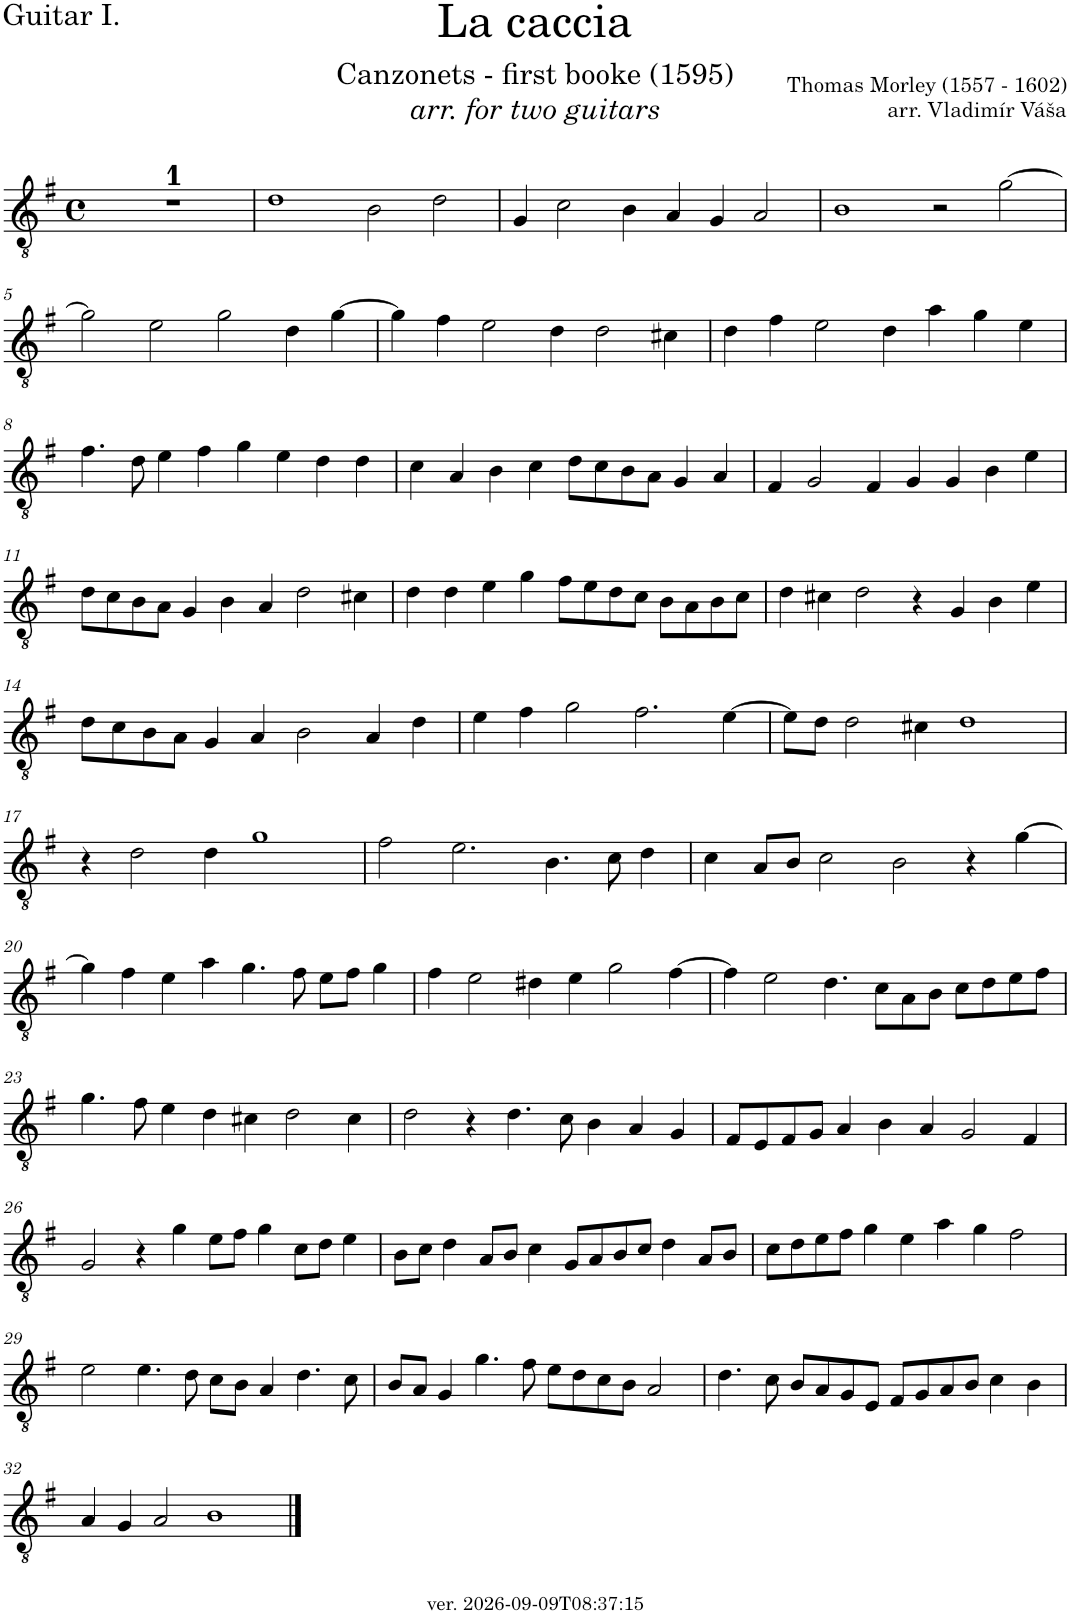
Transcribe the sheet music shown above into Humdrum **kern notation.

**kern
*part1
*staff1
*I"I.
*I'I.
*clefGv2
*k[f#]
*M4/2
*met(c)
=1
0r
=2
1d
2B\
2d\
=3
4G/
2c\
4B\
4A/
4G/
2A/
=4
1B
2r
[2g\
!!LO:LB:g=z
=5
2g\]
2e\
2g\
4d\
[4g\
=6
4g\]
4f#\
2e\
4d\
2d\
4c#X\
=7
4d\
4f#\
2e\
4d\
4a\
4g\
4e\
!!LO:LB:g=z
=8
4.f#\
8d\
4e\
4f#\
4g\
4e\
4d\
4d\
=9
4c\
4A/
4B\
4c\
8d\L
8c\
8B\
8A\J
4G/
4A/
=10
4F#/
2G/
4F#/
4G/
4G/
4B\
4e\
!!LO:LB:g=z
=11
8d\L
8c\
8B\
8A\J
4G/
4B\
4A/
2d\
4c#X\
=12
4d\
4d\
4e\
4g\
8f#\L
8e\
8d\
8c\J
8B\L
8A\
8B\
8c\J
=13
4d\
4c#X\
2d\
4r
4G/
4B\
4e\
!!LO:LB:g=z
=14
8d\L
8c\
8B\
8A\J
4G/
4A/
2B\
4A/
4d\
=15
4e\
4f#\
2g\
2.f#\
[4e\
=16
8e\L]
8d\J
2d\
4c#X\
1d
!!LO:LB:g=z
=17
4r
2d\
4d\
1g
=18
2f#\
2.e\
4.B\
8c\
4d\
=19
4c\
8A/L
8B/J
2c\
2B\
4r
[4g\
!!LO:LB:g=z
=20
4g\]
4f#\
4e\
4a\
4.g\
8f#\
8e\L
8f#\J
4g\
=21
4f#\
2e\
4d#X\
4e\
2g\
[4f#\
=22
4f#\]
2e\
4.d\
8c\L
8A\
8B\J
8c\L
8d\
8e\
8f#\J
!!LO:LB:g=z
=23
4.g\
8f#\
4e\
4d\
4c#X\
2d\
4c#\
=24
2d\
4r
4.d\
8c\
4B\
4A/
4G/
=25
8F#/L
8E/
8F#/
8G/J
4A/
4B\
4A/
2G/
4F#/
!!LO:LB:g=z
=26
2G/
4r
4g\
8e\L
8f#\J
4g\
8c\L
8d\J
4e\
=27
8B\L
8c\J
4d\
8A/L
8B/J
4c\
8G/L
8A/
8B/
8c/J
4d\
8A/L
8B/J
=28
8c\L
8d\
8e\
8f#\J
4g\
4e\
4a\
4g\
2f#\
!!LO:LB:g=z
=29
2e\
4.e\
8d\
8c\L
8B\J
4A/
4.d\
8c\
=30
8B/L
8A/J
4G/
4.g\
8f#\
8e\L
8d\
8c\
8B\J
2A/
=31
4.d\
8c\
8B/L
8A/
8G/
8E/J
8F#/L
8G/
8A/
8B/J
4c\
4B\
!!LO:LB:g=z
=32
4A/
4G/
2A/
1B
==
*-
